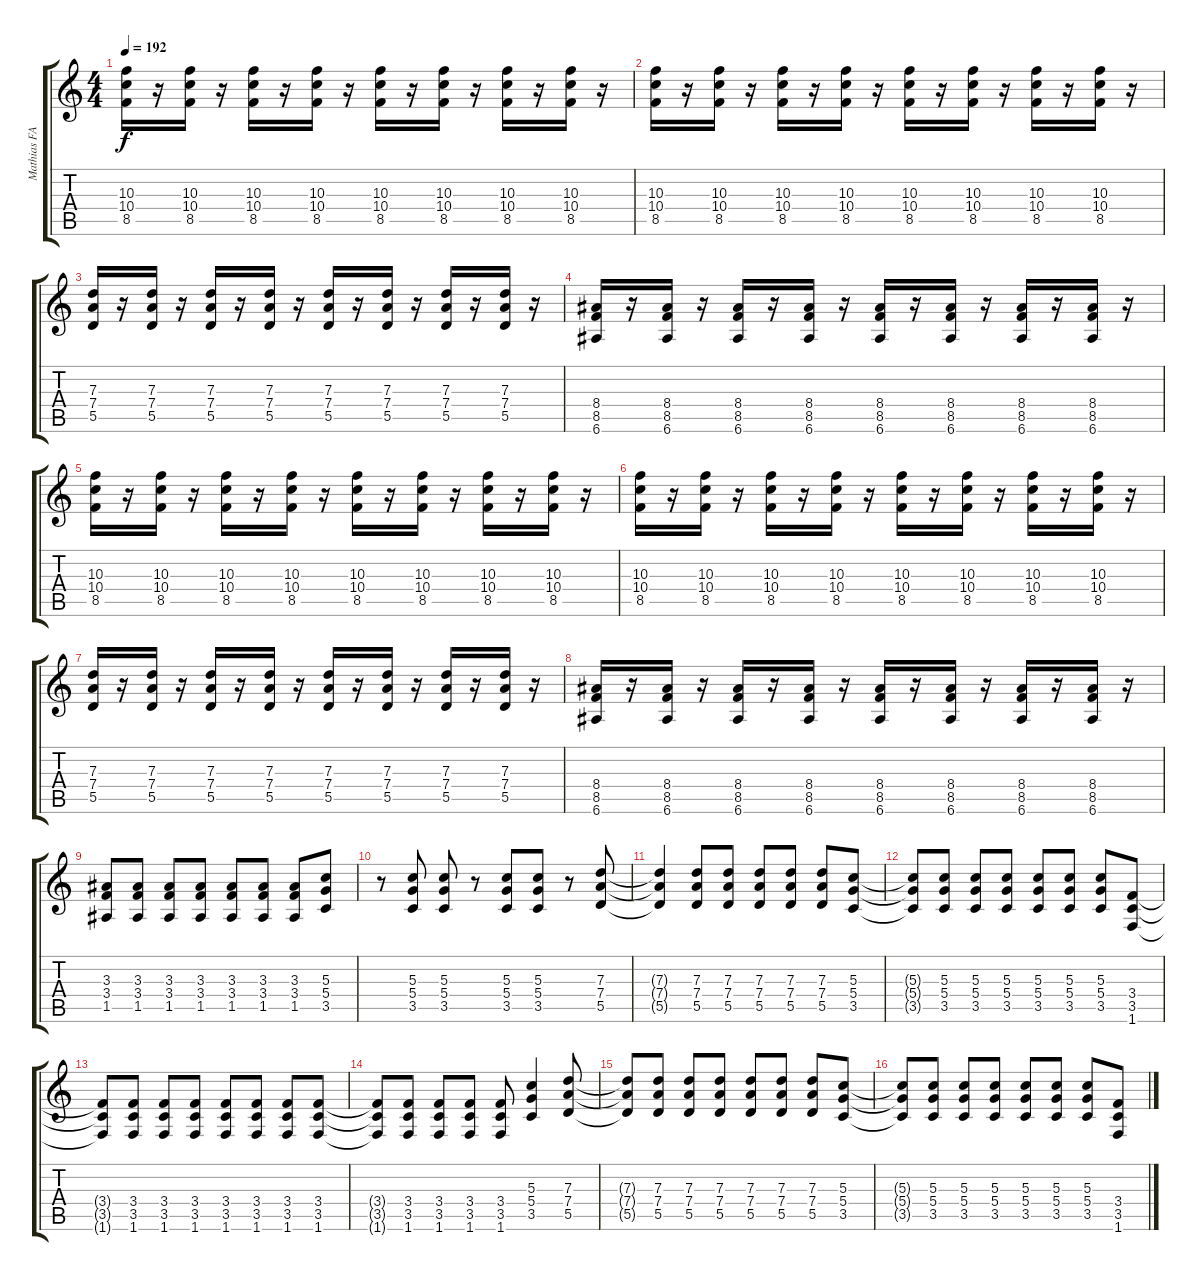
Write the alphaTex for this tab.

\track ("Mathias FARM" "Mathias FA") {instrument distortionguitar}
\staff {score tabs}
\tuning (E4 B3 G3 D3 A2 E2) {hide}
\ts (4 4)
\tempo 192
\clef g2
\ks c
(10.3 10.4 8.5).16{dy f} r.16 (10.3 10.4 8.5).16 r.16 (10.3 10.4 8.5).16 r.16 (10.3 10.4 8.5).16 r.16 (10.3 10.4 8.5).16 r.16 (10.3 10.4 8.5).16 r.16 (10.3 10.4 8.5).16 r.16 (10.3 10.4 8.5).16 r.16 |
(10.3 10.4 8.5).16 r.16 (10.3 10.4 8.5).16 r.16 (10.3 10.4 8.5).16 r.16 (10.3 10.4 8.5).16 r.16 (10.3 10.4 8.5).16 r.16 (10.3 10.4 8.5).16 r.16 (10.3 10.4 8.5).16 r.16 (10.3 10.4 8.5).16 r.16 |
(7.3 7.4 5.5).16 r.16 (7.3 7.4 5.5).16 r.16 (7.3 7.4 5.5).16 r.16 (7.3 7.4 5.5).16 r.16 (7.3 7.4 5.5).16 r.16 (7.3 7.4 5.5).16 r.16 (7.3 7.4 5.5).16 r.16 (7.3 7.4 5.5).16 r.16 |
(8.4 8.5 6.6).16 r.16 (8.4 8.5 6.6).16 r.16 (8.4 8.5 6.6).16 r.16 (8.4 8.5 6.6).16 r.16 (8.4 8.5 6.6).16 r.16 (8.4 8.5 6.6).16 r.16 (8.4 8.5 6.6).16 r.16 (8.4 8.5 6.6).16 r.16 |
(10.3 10.4 8.5).16 r.16 (10.3 10.4 8.5).16 r.16 (10.3 10.4 8.5).16 r.16 (10.3 10.4 8.5).16 r.16 (10.3 10.4 8.5).16 r.16 (10.3 10.4 8.5).16 r.16 (10.3 10.4 8.5).16 r.16 (10.3 10.4 8.5).16 r.16 |
(10.3 10.4 8.5).16 r.16 (10.3 10.4 8.5).16 r.16 (10.3 10.4 8.5).16 r.16 (10.3 10.4 8.5).16 r.16 (10.3 10.4 8.5).16 r.16 (10.3 10.4 8.5).16 r.16 (10.3 10.4 8.5).16 r.16 (10.3 10.4 8.5).16 r.16 |
(7.3 7.4 5.5).16 r.16 (7.3 7.4 5.5).16 r.16 (7.3 7.4 5.5).16 r.16 (7.3 7.4 5.5).16 r.16 (7.3 7.4 5.5).16 r.16 (7.3 7.4 5.5).16 r.16 (7.3 7.4 5.5).16 r.16 (7.3 7.4 5.5).16 r.16 |
(8.4 8.5 6.6).16 r.16 (8.4 8.5 6.6).16 r.16 (8.4 8.5 6.6).16 r.16 (8.4 8.5 6.6).16 r.16 (8.4 8.5 6.6).16 r.16 (8.4 8.5 6.6).16 r.16 (8.4 8.5 6.6).16 r.16 (8.4 8.5 6.6).16 r.16 |
(3.3 3.4 1.5).8{volume 16} (3.3 3.4 1.5).8 (3.3 3.4 1.5).8 (3.3 3.4 1.5).8 (3.3 3.4 1.5).8 (3.3 3.4 1.5).8 (3.3 3.4 1.5).8 (5.3 5.4 3.5).8 |
r.8 (5.3 5.4 3.5).8 (5.3 5.4 3.5).8 r.8 (5.3 5.4 3.5).8 (5.3 5.4 3.5).8 r.8 (7.3 7.4 5.5).8 |
(7.3{t} 7.4{t} 5.5{t}).4 (7.3 7.4 5.5).8 (7.3 7.4 5.5).8 (7.3 7.4 5.5).8 (7.3 7.4 5.5).8 (7.3 7.4 5.5).8 (5.3 5.4 3.5).8 |
(5.3{t} 5.4{t} 3.5{t}).8 (5.3 5.4 3.5).8 (5.3 5.4 3.5).8 (5.3 5.4 3.5).8 (5.3 5.4 3.5).8 (5.3 5.4 3.5).8 (5.3 5.4 3.5).8 (3.4 3.5 1.6).8 |
(3.4{t} 3.5{t} 1.6{t}).8 (3.4 3.5 1.6).8 (3.4 3.5 1.6).8 (3.4 3.5 1.6).8 (3.4 3.5 1.6).8 (3.4 3.5 1.6).8 (3.4 3.5 1.6).8 (3.4 3.5 1.6).8 |
(3.4{t} 3.5{t} 1.6{t}).8 (3.4 3.5 1.6).8 (3.4 3.5 1.6).8 (3.4 3.5 1.6).8 (3.4 3.5 1.6).8 (5.3 5.4 3.5).4 (7.3 7.4 5.5).8 |
(7.3{t} 7.4{t} 5.5{t}).8 (7.3 7.4 5.5).8 (7.3 7.4 5.5).8 (7.3 7.4 5.5).8 (7.3 7.4 5.5).8 (7.3 7.4 5.5).8 (7.3 7.4 5.5).8 (5.3 5.4 3.5).8 |
(5.3{t} 5.4{t} 3.5{t}).8 (5.3 5.4 3.5).8 (5.3 5.4 3.5).8 (5.3 5.4 3.5).8 (5.3 5.4 3.5).8 (5.3 5.4 3.5).8 (5.3 5.4 3.5).8 (3.4 3.5 1.6).8
